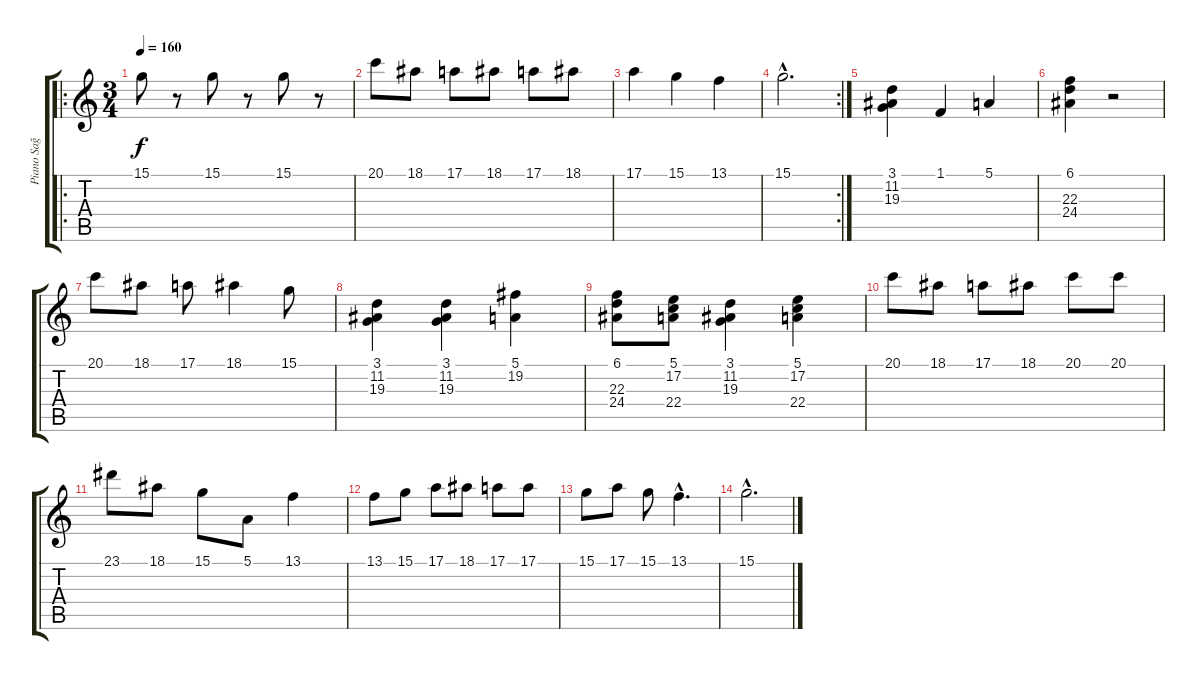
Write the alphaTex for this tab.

\track ("Piano Sağ El" "Piano Sağ ") {instrument acousticgrandpiano}
\staff {score tabs}
\tuning (E4 B3 G3 D3 A2 E2) {hide}
\ro
\ts (3 4)
\tempo 160
\clef g2
\ks c
15.1.8{dy f} r.8 15.1.8 r.8 15.1.8 r.8 |
20.1.8 18.1.8 17.1.8 18.1.8 17.1.8 18.1.8 |
17.1.4 15.1.4 13.1.4 |
\rc 2
15.1{hac}.2{d} |
(3.1 11.2 19.3).4{volume 16} 1.1.4 5.1.4 |
(6.1 22.3 24.4).4 r.2 |
20.1.8{volume 0} 18.1.8 17.1.8 18.1.4 15.1.8 |
(3.1 11.2 19.3).4{volume 13} (3.1 11.2 19.3).4 (5.1 19.2).4 |
(6.1 22.3 24.4).8 (5.1 17.2 22.4).8 (3.1 11.2 19.3).4 (5.1 17.2 22.4).4 |
20.1.8{volume 16} 18.1.8 17.1.8 18.1.8 20.1.8 20.1.8 |
23.1.8{volume 11} 18.1.8 15.1.8 5.1.8 13.1.4 |
13.1.8{volume 8} 15.1.8 17.1.8 18.1.8 17.1.8 17.1.8 |
15.1.8{volume 3} 17.1.8 15.1.8 13.1{hac}.4{d} |
15.1{hac}.2{d}
